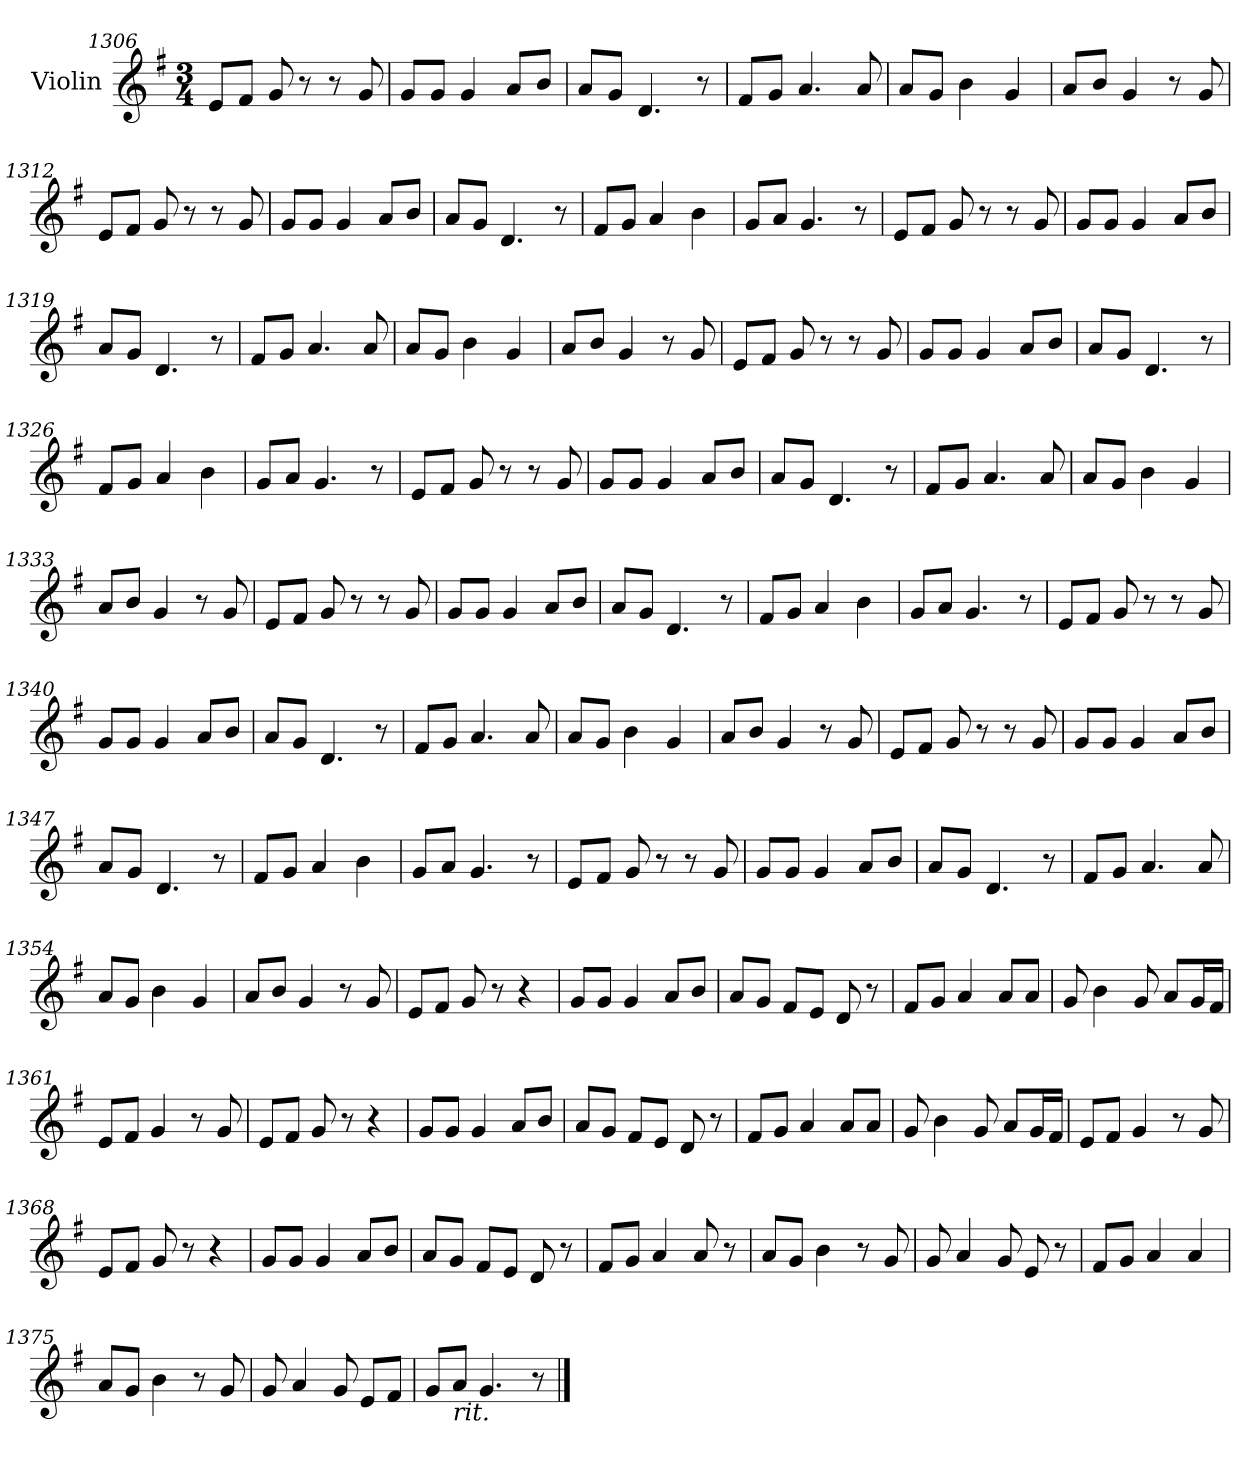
**kern
*part1
*staff1
*I"Violin
*clefG2
*k[f#]
*G:
*M3/4
=1306
8ei/L
8f#i/J
8gi/
8r
8r
8g/
!!LO:LB:g=z
=1307
8g/L
8g/J
4g/
8a/L
8b/J
=1308
8a/L
8g/J
4.d/
8r
=1309
8f#/L
8g/J
4.a/
8a/
=1310
8a/L
8g/J
4b\
4g/
=1311
8a/L
8b/J
4g/
8r
8g/
=1312
8ei/L
8f#i/J
8gi/
8r
8r
8g/
!!LO:LB:g=z
=1313
8g/L
8g/J
4g/
8a/L
8b/J
=1314
8a/L
8g/J
4.d/
8r
=1315
8f#/L
8g/J
4a/
4b\
=1316
8g/L
8a/J
4.g/
8r
=1317
8ei/L
8f#i/J
8gi/
8r
8r
8g/
=1318
8g/L
8g/J
4g/
8a/L
8b/J
!!LO:LB:g=z
=1319
8a/L
8g/J
4.d/
8r
=1320
8f#/L
8g/J
4.a/
8a/
=1321
8a/L
8g/J
4b\
4g/
=1322
8a/L
8b/J
4g/
8r
8g/
=1323
8ei/L
8f#i/J
8gi/
8r
8r
8g/
=1324
8g/L
8g/J
4g/
8a/L
8b/J
!!LO:LB:g=z
=1325
8a/L
8g/J
4.d/
8r
=1326
8f#/L
8g/J
4a/
4b\
=1327
8g/L
8a/J
4.g/
8r
=1328
8ei/L
8f#i/J
8gi/
8r
8r
8g/
=1329
8g/L
8g/J
4g/
8a/L
8b/J
=1330
8a/L
8g/J
4.d/
8r
!!LO:LB:g=z
=1331
8f#/L
8g/J
4.a/
8a/
=1332
8a/L
8g/J
4b\
4g/
=1333
8a/L
8b/J
4g/
8r
8g/
=1334
8ei/L
8f#i/J
8gi/
8r
8r
8g/
=1335
8g/L
8g/J
4g/
8a/L
8b/J
=1336
8a/L
8g/J
4.d/
8r
!!LO:PB:g=z
=1337
8f#/L
8g/J
4a/
4b\
=1338
8g/L
8a/J
4.g/
8r
=1339
8ei/L
8f#i/J
8gi/
8r
8r
8g/
=1340
8g/L
8g/J
4g/
8a/L
8b/J
=1341
8a/L
8g/J
4.d/
8r
=1342
8f#/L
8g/J
4.a/
8a/
!!LO:LB:g=z
=1343
8a/L
8g/J
4b\
4g/
=1344
8a/L
8b/J
4g/
8r
8g/
=1345
8ei/L
8f#i/J
8gi/
8r
8r
8g/
=1346
8g/L
8g/J
4g/
8a/L
8b/J
=1347
8a/L
8g/J
4.d/
8r
=1348
8f#/L
8g/J
4a/
4b\
!!LO:LB:g=z
=1349
8g/L
8a/J
4.g/
8r
=1350
8ei/L
8f#i/J
8gi/
8r
8r
8g/
=1351
8g/L
8g/J
4g/
8a/L
8b/J
=1352
8a/L
8g/J
4.d/
8r
=1353
8f#/L
8g/J
4.a/
8a/
=1354
8a/L
8g/J
4b\
4g/
!!LO:LB:g=z
=1355
8a/L
8b/J
4g/
8r
8g/
=1356
8ei/L
8f#i/J
8gi/
8r
4r
=1357
8g/L
8g/J
4g/
8a/L
8b/J
=1358
8a/L
8gj/J
8f#j/L
8ej/J
8dj/
8r
=1359
8f#/L
8g/J
4a/
8a/L
8a/J
=1360
8g/
4b\
8g/
8a/L
16g/L
16f#/JJ
!!LO:LB:g=z
=1361
8ei/L
8f#i/J
4gi/
8r
8g/
=1362
8ei/L
8f#i/J
8gi/
8r
4r
=1363
8g/L
8g/J
4g/
8a/L
8b/J
=1364
8a/L
8gj/J
8f#j/L
8ej/J
8dj/
8r
=1365
8f#/L
8g/J
4a/
8a/L
8a/J
=1366
8g/
4b\
8g/
8a/L
16g/L
16f#/JJ
!!LO:LB:g=z
=1367
8ei/L
8f#i/J
4gi/
8r
8g/
=1368
8ei/L
8f#i/J
8gi/
8r
4r
=1369
8g/L
8g/J
4g/
8a/L
8b/J
=1370
8a/L
8gj/J
8f#j/L
8ej/J
8dj/
8r
=1371
8f#/L
8g/J
4a/
8a/
8r
=1372
8a/L
8g/J
4b\
8r
8g/
!!LO:LB:g=z
=1373
8g/
4a/
8g/
8e/
8r
=1374
8f#/L
8g/J
4a/
4a/
=1375
8a/L
8g/J
4b\
8r
8g/
=1376
8g/
4a/
8g/
8e/L
8f#/J
=1377
8g/L
!LO:TX:b:i:t=rit.
8a/J
4.g/
8r
==
*-
